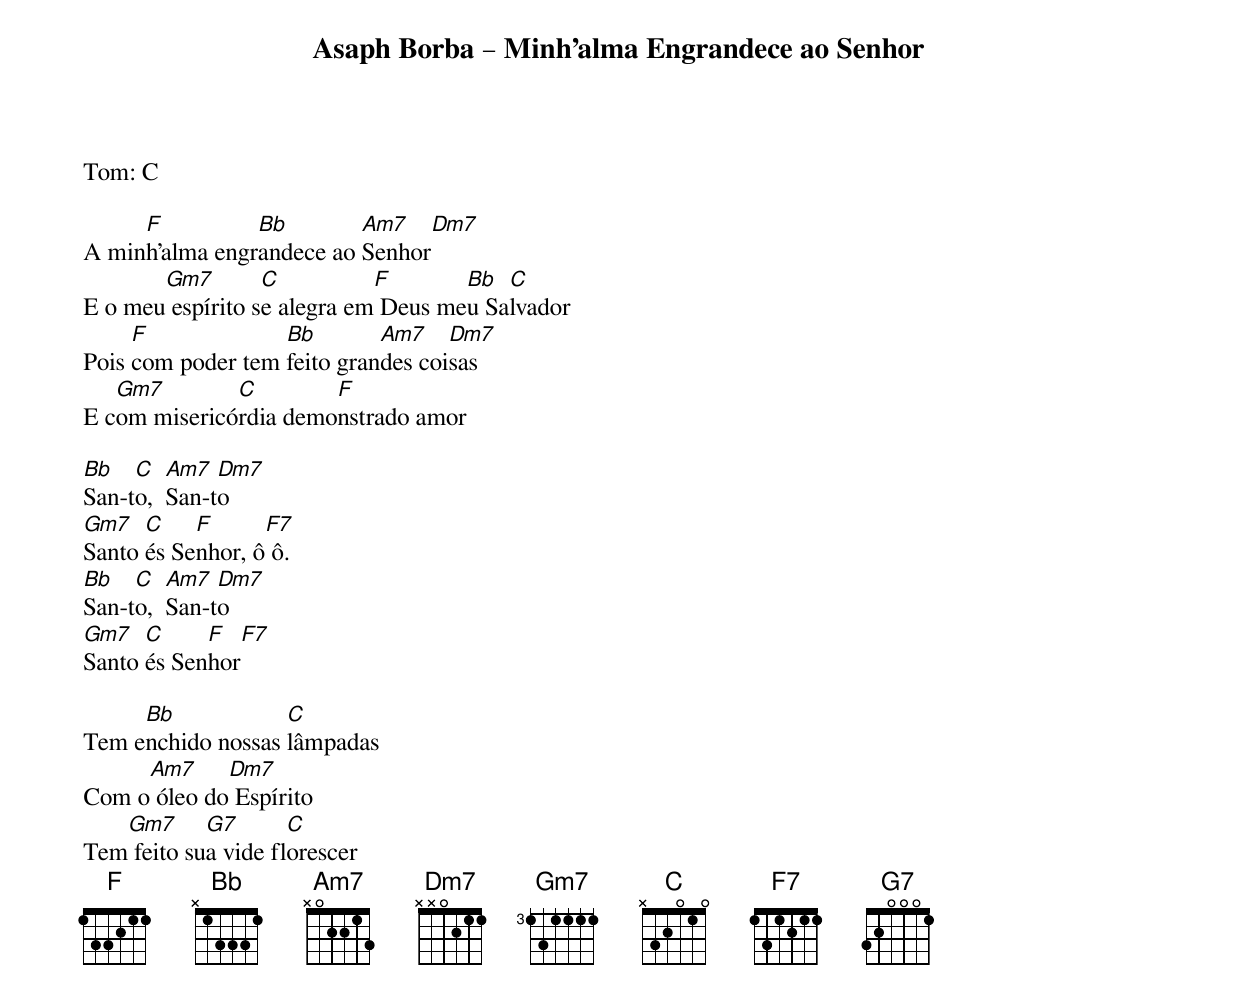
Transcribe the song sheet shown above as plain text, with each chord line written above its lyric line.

Asaph Borba – Minh'alma Engrandece ao Senhor
Tom: C

     F          Bb        Am7    Dm7
A minh'alma engrandece ao Senhor
       Gm7        C          F       Bb  C
E o meu espírito se alegra em Deus meu Salvador
     F             Bb        Am7    Dm7
Pois com poder tem feito grandes coisas
   Gm7        C        F
E com misericórdia demonstrado amor

Bb   C   Am7  Dm7
San-to,  San-to
Gm7   C    F      F7
Santo és Senhor, ô ô.
Bb   C   Am7  Dm7
San-to,  San-to
Gm7   C     F   F7
Santo és Senhor

     Bb            C
Tem enchido nossas lâmpadas
     Am7     Dm7
Com o óleo do Espírito
   Gm7      G7       C
Tem feito sua vide florescer
